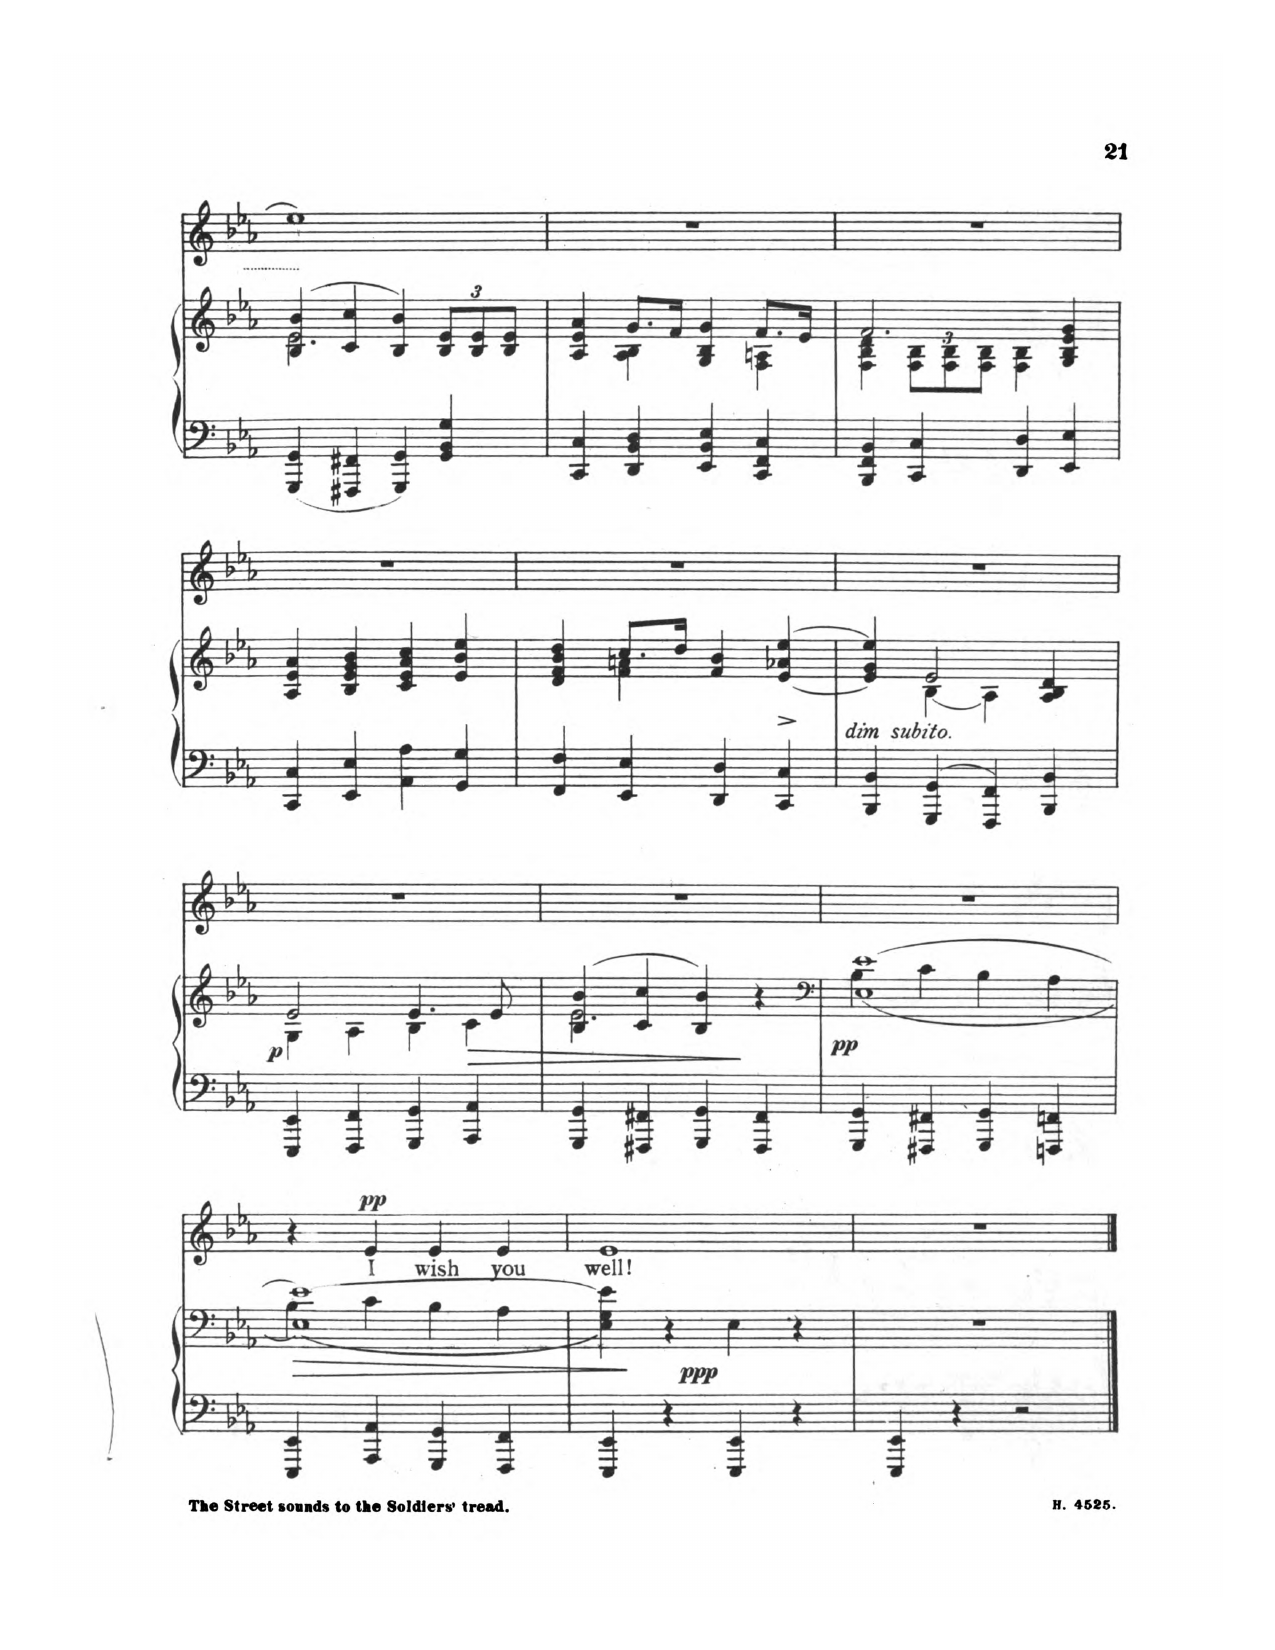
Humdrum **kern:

**kern	**kern	**dynam	**kern	**text	**dynam
*part2	*part2	*part2	*part1	*part1	*part1
*staff3	*staff2	*staff2/3	*staff1	*staff1	*staff1
*I"Piano	*	*	*I"Voice	*	*
*I'Pno	*	*	*	*	*
*clefF4	*clefG2	*	*clefG2	*	*
*k[b-e-a-]	*k[b-e-a-]	*	*k[b-e-a-]	*	*
*M4/4	*M4/4	*	*M4/4	*	*
*met(c)	*met(c)	*	*met(c)	*	*
=48	=48	=48	=48	=48	=48
*	*^	*	*	*	*
4GGG/ 4GG/	(4B-/ 4b-/	2.e-\	.	1ee-]	.	.
4FFF#X/ 4FF#X/	4c/ 4cc/	.	.	.	.	.
4GGG/ 4GG/	4B-/ 4b-/)	.	.	.	.	.
*	*Xbrackettup	*	*	*	*	*
4GG/ 4BB-/ 4G/	12B-/ 12e-/L	4ryy	.	.	.	.
.	12B-/ 12e-/	.	.	.	.	.
.	12B-/ 12e-/J	.	.	.	.	.
=49	=49	=49	=49	=49	=49	=49
4CC/ 4C/	4A-/ 4e-/ 4a-/	4ryy	.	1r	.	.
4DD/ 4BB-/ 4D/	8.g/L	4A-\ 4B-\	.	.	.	.
.	16f/Jk	.	.	.	.	.
4EE-/ 4BB-/ 4E-/	4G/ 4B-/ 4g/	4ryy	.	.	.	.
4CC/ 4FF/ 4C/	8.f/L	4F\ 4An\	.	.	.	.
.	16e-/Jk	.	.	.	.	.
=50	=50	=50	=50	=50	=50	=50
4BBB-/ 4FF/ 4BB-/	2.f/	4F\ 4B-\ 4d\	.	1r	.	.
*	*	*brackettup	*	*	*	*
4CC/ 4C/	.	12F\ 12B-\L	.	.	.	.
.	.	12F\ 12B-\	.	.	.	.
.	.	12F\ 12B-\J	.	.	.	.
4DD/ 4D/	.	4F\ 4B-\	.	.	.	.
4EE-/ 4E-/	4G/ 4B-/ 4e-/ 4g/	4ryy	.	.	.	.
*	*v	*v	*	*	*	*
=51	=51	=51	=51	=51	=51
4CC/ 4C/	4A-/ 4e-/ 4a-/	.	1r	.	.
4EE-/ 4E-/	4B-/ 4e-/ 4g/ 4b-/	.	.	.	.
4AA-\ 4A-\	4c/ 4e-/ 4a-/ 4cc/	.	.	.	.
4GG/ 4G/	4e-/ 4b-/ 4ee-/	.	.	.	.
=52	=52	=52	=52	=52	=52
*	*^	*	*	*	*
4FF/ 4F/	4d/ 4f/ 4b-/ 4dd/	4ryy	.	1r	.	.
4EE-/ 4E-/	8.cc/L	4f\ 4an\	.	.	.	.
.	16dd/Jk	.	.	.	.	.
4DD/ 4D/	4f/ 4b-/	2ryy	.	.	.	.
4CC/^> 4C/^>	[<4e-/ 4a-X/ [4ee-/	.	.	.	.	.
=53	=53	=53	=53	=53	=53	=53
!	!LO:TX:b:i:t=dim. subito	!	!	!	!	!
4BBB-/ 4BB-/	4e-/] 4g/ 4ee-/]	4ryy	.	1r	.	.
4GGG/ 4GG/	2e-/	(4B-\	.	.	.	.
4FFF/ 4FF/	.	4A-\)	.	.	.	.
4BBB-/ 4BB-/	4A-/ 4B-/ 4d/	4ryy	.	.	.	.
=54	=54	=54	=54	=54	=54	=54
!	!	!	!LO:DY:b	!	!	!
4EEE-/ 4EE-/	2e-/	4G\	p	1r	.	.
4FFF/ 4FF/	.	4A-\	.	.	.	.
4GGG/ 4GG/	4.e-/	4B-\	.	.	.	.
!	!	!	!LO:HP:b	!	!	!
4AAA-/ 4AA-/	.	4c\	>	.	.	.
.	8e-/	.	.	.	.	.
=55	=55	=55	=55	=55	=55	=55
4GGG/ 4GG/	(4B-/ 4b-/	2.e-\	.	1r	.	.
4FFF#X/ 4FF#X/	4c/ 4cc/	.	.	.	.	.
4GGG/ 4GG/	4B-/ 4b-/)	.	.	.	.	.
4FFF#/ 4FF#/	4r	4ryy	]	.	.	.
=56	=56	=56	=56	=56	=56	=56
*	*clefF4	*	*	*	*	*
!	!	!	!LO:DY:b	!	!	!
4GGG/ 4GG/	[<1E- [1e-	4B-\	pp	1r	.	.
4FFF#X/ 4FF#X/	.	4c\	.	.	.	.
4GGG/ 4GG/	.	4B-\	.	.	.	.
4FFFn/ 4FFn/	.	4A-\	.	.	.	.
=57	=57	=57	=57	=57	=57	=57
!	!	!	!LO:HP:b	!	!	!
4EEE-/ 4EE-/	1E-_ 1e-_	4B-\	>	4r	.	.
!	!	!	!	!	!	!LO:DY:a
4AAA-/ 4AA-/	.	4c\	.	4e-/	I	pp
4GGG/ 4GG/	.	4B-\	.	4e-/	wish	.
4FFF/ 4FF/	.	4A-\	.	4e-/	you	.
*	*v	*v	*	*	*	*
=58	=58	=58	=58	=58	=58
4EEE-/ 4EE-/	4E-\] 4G\ 4e-\]	.	1e-	well!	.
4r	4r	]	.	.	.
!	!	!LO:DY:b	!	!	!
4EEE-/ 4EE-/	4E-\	ppp	.	.	.
4r	4r	.	.	.	.
=59	=59	=59	=59	=59	=59
4EEE-/ 4EE-/	1r	.	1r	.	.
4r	.	.	.	.	.
2r	.	.	.	.	.
==	==	==	==	==	==
*-	*-	*-	*-	*-	*-
